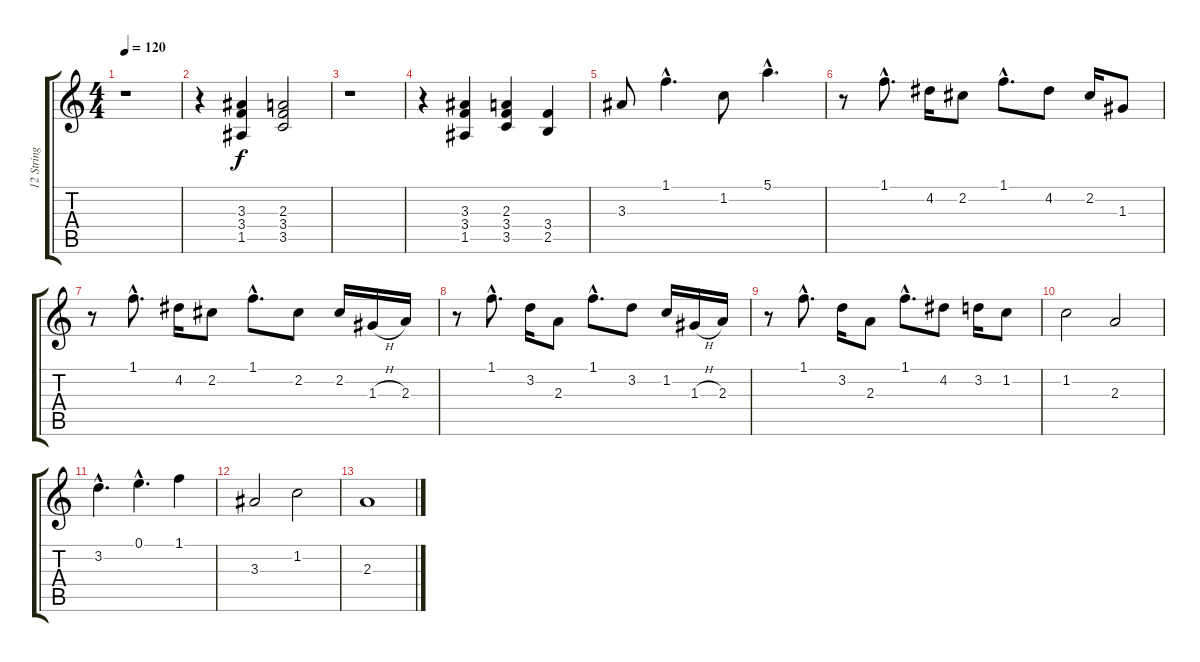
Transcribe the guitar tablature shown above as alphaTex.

\track ("12 String Acoustic" "12 String ") {instrument acousticguitarsteel}
\staff {score tabs}
\tuning (E4 B3 G3 D3 A2 E2) {hide}
\ts (4 4)
\tempo 120
\clef g2
\ks c
r.1{dy f} |
r.4 (3.3 3.4 1.5).4 (2.3 3.4 3.5).2 |
r.1 |
r.4 (3.3 3.4 1.5).4 (2.3 3.4 3.5).4 (3.4 2.5).4 |
3.3.8 1.1{hac}.4{d} 1.2.8 5.1{hac}.4{d} |
r.8 1.1{hac}.8{d} 4.2.16 2.2.8 1.1{hac}.8{d} 4.2.8 2.2.16 1.3.8 |
r.8 1.1{hac}.8{d} 4.2.16 2.2.8 1.1{hac}.8{d} 2.2.8 2.2.16 1.3{h}.16 2.3.16 |
r.8 1.1{hac}.8{d} 3.2.16 2.3.8 1.1{hac}.8{d} 3.2.8 1.2.16 1.3{h}.16 2.3.16 |
r.8 1.1{hac}.8{d} 3.2.16 2.3.8 1.1{hac}.8{d} 4.2.8 3.2.16 1.2.8 |
1.2.2 2.3.2 |
3.2{hac}.4{d} 0.1{hac}.4{d} 1.1.4 |
3.3.2 1.2.2 |
2.3.1
